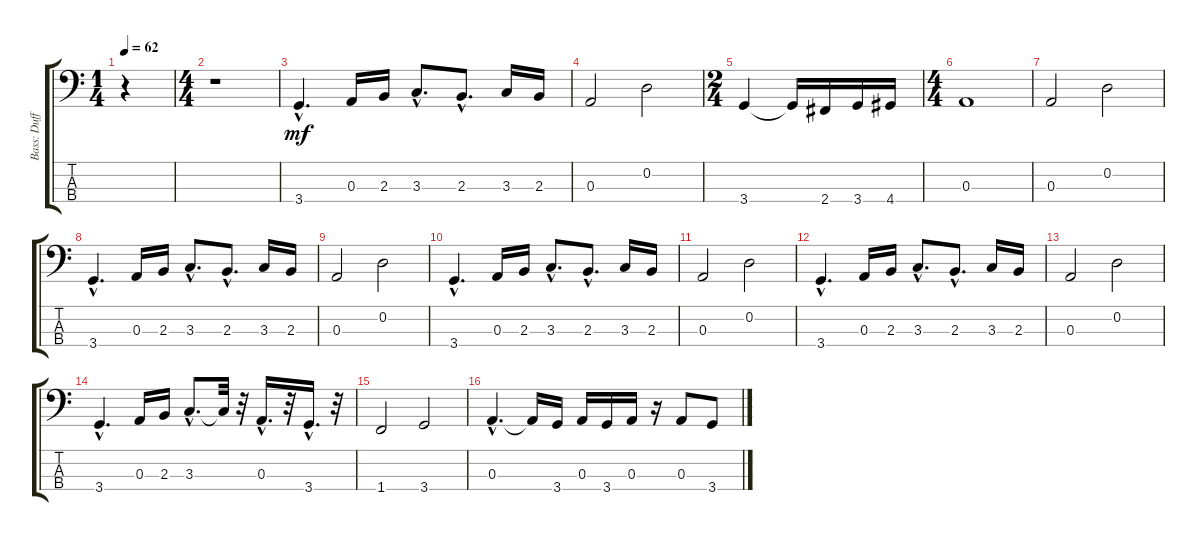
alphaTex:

\track ("Bass: Duff Mckagan" "Bass: Duff") {instrument electricbasspick}
\staff {score tabs}
\tuning (G2 D2 A1 E1) {hide}
\ts (1 4)
\tempo 62
\clef f4
\ks c
r.4{dy mf instrument electricbasspick} |
\ts (4 4)
r.1 |
3.4{hac}.4{d} 0.3.16 2.3.16 3.3{hac}.8{d} 2.3{hac}.8{d} 3.3.16 2.3.16 |
0.3.2 0.2.2 |
\ts (2 4)
3.4.4 3.4{t}.16 2.4.16 3.4.16 4.4.16 |
\ts (4 4)
0.3.1 |
0.3.2 0.2.2 |
3.4{hac}.4{d} 0.3.16 2.3.16 3.3{hac}.8{d} 2.3{hac}.8{d} 3.3.16 2.3.16 |
0.3.2 0.2.2 |
3.4{hac}.4{d} 0.3.16 2.3.16 3.3{hac}.8{d} 2.3{hac}.8{d} 3.3.16 2.3.16 |
0.3.2 0.2.2 |
3.4{hac}.4{d} 0.3.16 2.3.16 3.3{hac}.8{d} 2.3{hac}.8{d} 3.3.16 2.3.16 |
0.3.2 0.2.2 |
3.4{hac}.4{d} 0.3.16 2.3.16 3.3{hac}.8{d} 3.3{t}.32 r.32 0.3{hac}.16{d} r.32 3.4{hac}.16{d} r.32 |
1.4.2 3.4.2 |
0.3{hac}.4{d} 0.3{t}.16 3.4.16 0.3.16 3.4.16 0.3.16 r.16 0.3.8 3.4.8
